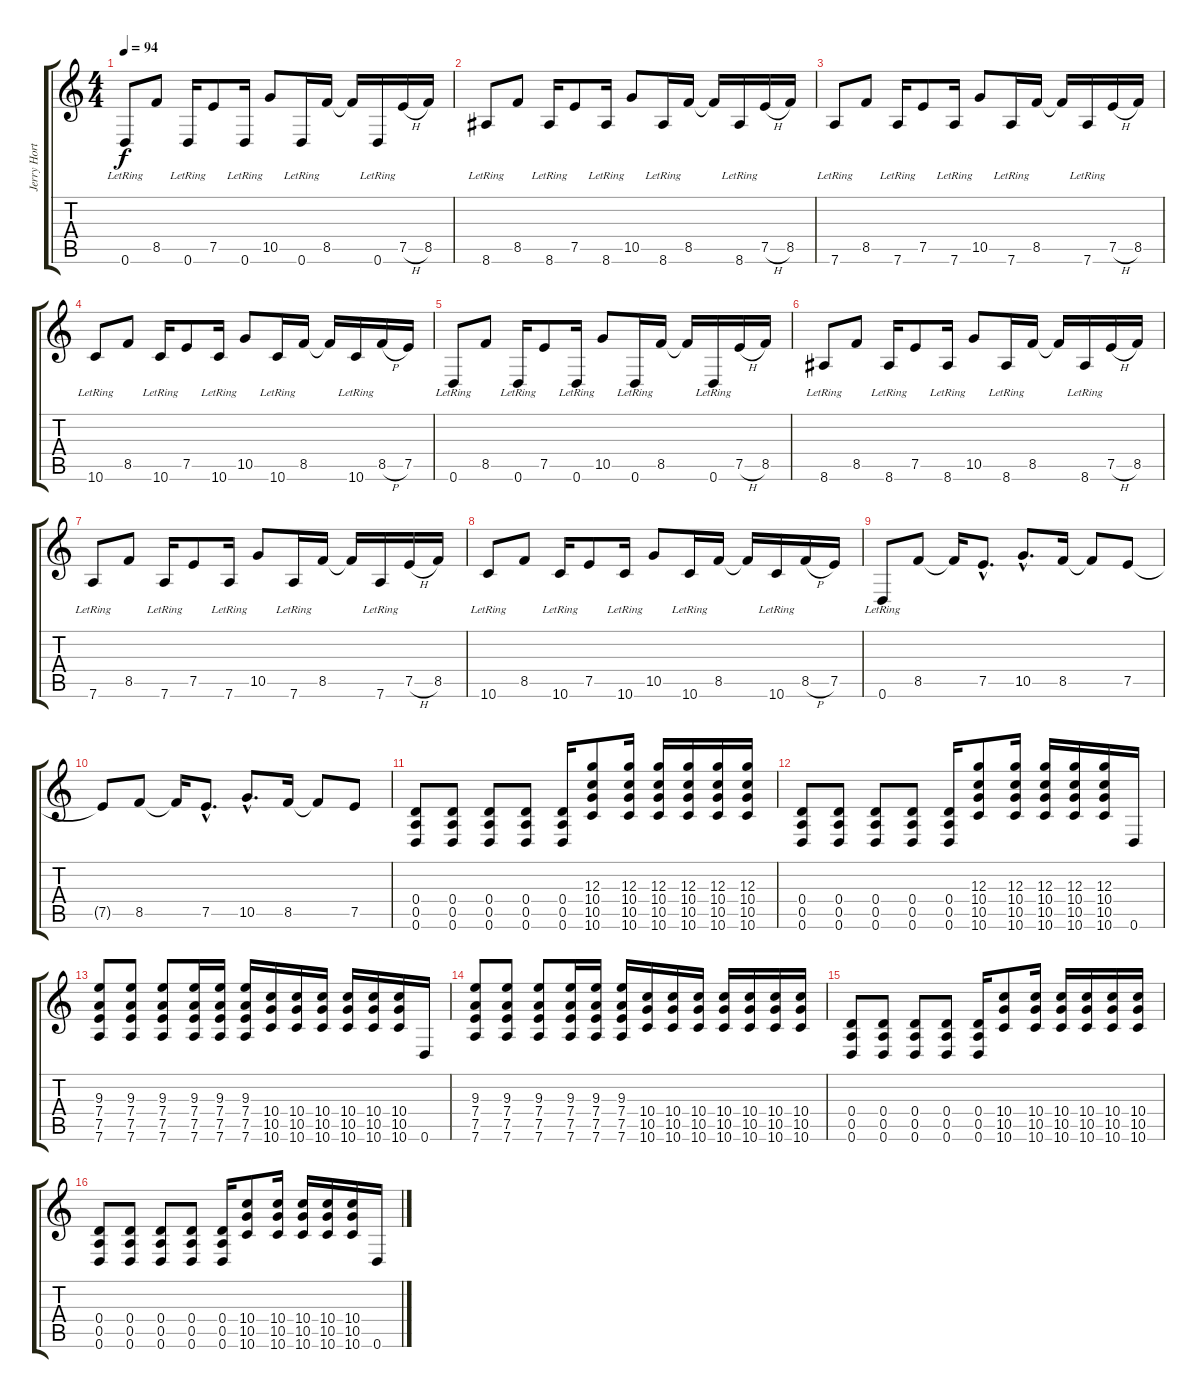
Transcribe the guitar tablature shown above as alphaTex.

\track ("Jerry Horton (Guitar)" "Jerry Hort") {instrument distortionguitar}
\staff {score tabs}
\tuning (E4 B3 G3 D3 A2 D2) {hide}
\ts (4 4)
\tempo 94
\clef g2
\ks c
0.6{lr}.8{dy f instrument distortionguitar} 8.5.8 0.6{lr}.16 7.5.8 0.6{lr}.16 10.5.8 0.6{lr}.16 8.5.16 8.5{t}.16 0.6{lr}.16 7.5{h}.16 8.5.16 |
8.6{lr}.8 8.5.8 8.6{lr}.16 7.5.8 8.6{lr}.16 10.5.8 8.6{lr}.16 8.5.16 8.5{t}.16 8.6{lr}.16 7.5{h}.16 8.5.16 |
7.6{lr}.8 8.5.8 7.6{lr}.16 7.5.8 7.6{lr}.16 10.5.8 7.6{lr}.16 8.5.16 8.5{t}.16 7.6{lr}.16 7.5{h}.16 8.5.16 |
10.6{lr}.8 8.5.8 10.6{lr}.16 7.5.8 10.6{lr}.16 10.5.8 10.6{lr}.16 8.5.16 8.5{t}.16 10.6{lr}.16 8.5{h}.16 7.5.16 |
0.6{lr}.8 8.5.8 0.6{lr}.16 7.5.8 0.6{lr}.16 10.5.8 0.6{lr}.16 8.5.16 8.5{t}.16 0.6{lr}.16 7.5{h}.16 8.5.16 |
8.6{lr}.8 8.5.8 8.6{lr}.16 7.5.8 8.6{lr}.16 10.5.8 8.6{lr}.16 8.5.16 8.5{t}.16 8.6{lr}.16 7.5{h}.16 8.5.16 |
7.6{lr}.8 8.5.8 7.6{lr}.16 7.5.8 7.6{lr}.16 10.5.8 7.6{lr}.16 8.5.16 8.5{t}.16 7.6{lr}.16 7.5{h}.16 8.5.16 |
10.6{lr}.8 8.5.8 10.6{lr}.16 7.5.8 10.6{lr}.16 10.5.8 10.6{lr}.16 8.5.16 8.5{t}.16 10.6{lr}.16 8.5{h}.16 7.5.16 |
0.6{lr}.8 8.5.8 8.5{t}.16 7.5{hac}.8{d} 10.5{hac}.8{d} 8.5.16 8.5{t}.8 7.5.8 |
7.5{t}.8 8.5.8 8.5{t}.16 7.5{hac}.8{d} 10.5{hac}.8{d} 8.5.16 8.5{t}.8 7.5.8 |
(0.4 0.5 0.6).8 (0.4 0.5 0.6).8 (0.4 0.5 0.6).8 (0.4 0.5 0.6).8 (0.4 0.5 0.6).16 (12.3 10.4 10.5 10.6).8 (12.3 10.4 10.5 10.6).16 (12.3 10.4 10.5 10.6).16 (12.3 10.4 10.5 10.6).16 (12.3 10.4 10.5 10.6).16 (12.3 10.4 10.5 10.6).16 |
(0.4 0.5 0.6).8 (0.4 0.5 0.6).8 (0.4 0.5 0.6).8 (0.4 0.5 0.6).8 (0.4 0.5 0.6).16 (12.3 10.4 10.5 10.6).8 (12.3 10.4 10.5 10.6).16 (12.3 10.4 10.5 10.6).16 (12.3 10.4 10.5 10.6).16 (12.3 10.4 10.5 10.6).16 0.6.16 |
(9.3 7.4 7.5 7.6).8 (9.3 7.4 7.5 7.6).8 (9.3 7.4 7.5 7.6).8 (9.3 7.4 7.5 7.6).16 (9.3 7.4 7.5 7.6).16 (9.3 7.4 7.5 7.6).16 (10.4 10.5 10.6).16 (10.4 10.5 10.6).16 (10.4 10.5 10.6).16 (10.4 10.5 10.6).16 (10.4 10.5 10.6).16 (10.4 10.5 10.6).16 0.6.16 |
(9.3 7.4 7.5 7.6).8 (9.3 7.4 7.5 7.6).8 (9.3 7.4 7.5 7.6).8 (9.3 7.4 7.5 7.6).16 (9.3 7.4 7.5 7.6).16 (9.3 7.4 7.5 7.6).16 (10.4 10.5 10.6).16 (10.4 10.5 10.6).16 (10.4 10.5 10.6).16 (10.4 10.5 10.6).16 (10.4 10.5 10.6).16 (10.4 10.5 10.6).16 (10.4 10.5 10.6).16 |
(0.4 0.5 0.6).8 (0.4 0.5 0.6).8 (0.4 0.5 0.6).8 (0.4 0.5 0.6).8 (0.4 0.5 0.6).16 (10.4 10.5 10.6).8 (10.4 10.5 10.6).16 (10.4 10.5 10.6).16 (10.4 10.5 10.6).16 (10.4 10.5 10.6).16 (10.4 10.5 10.6).16 |
(0.4 0.5 0.6).8 (0.4 0.5 0.6).8 (0.4 0.5 0.6).8 (0.4 0.5 0.6).8 (0.4 0.5 0.6).16 (10.4 10.5 10.6).8 (10.4 10.5 10.6).16 (10.4 10.5 10.6).16 (10.4 10.5 10.6).16 (10.4 10.5 10.6).16 0.6.16
